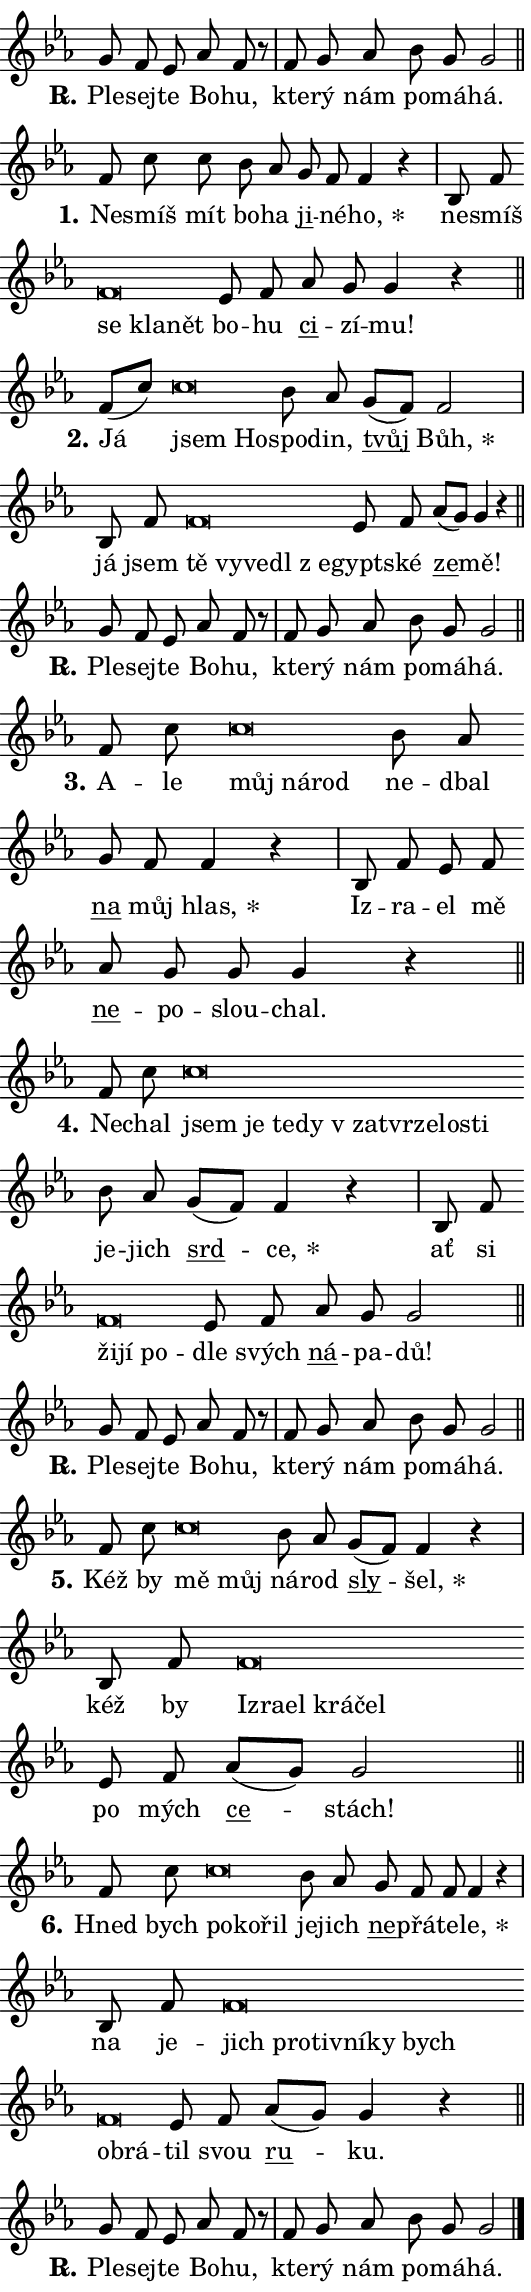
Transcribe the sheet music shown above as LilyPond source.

\version "2.24.0"
\header { tagline = "" }
\paper {
  indent = 0\cm
  top-margin = 0\cm
  right-margin = 0.13\cm % to fit lyric hyphens
  bottom-margin = 0\cm
  left-margin = 0\cm
  paper-width = 9\cm
  page-breaking = #ly:one-page-breaking
  system-system-spacing.basic-distance = #11
  score-system-spacing.basic-distance = #11
  ragged-last = ##f
}


%% Author: Thomas Morley
%% https://lists.gnu.org/archive/html/lilypond-user/2020-05/msg00002.html
#(define (line-position grob)
"Returns position of @var[grob} in current system:
   @code{'start}, if at first time-step
   @code{'end}, if at last time-step
   @code{'middle} otherwise
"
  (let* ((col (ly:item-get-column grob))
         (ln (ly:grob-object col 'left-neighbor))
         (rn (ly:grob-object col 'right-neighbor))
         (col-to-check-left (if (ly:grob? ln) ln col))
         (col-to-check-right (if (ly:grob? rn) rn col))
         (break-dir-left
           (and
             (ly:grob-property col-to-check-left 'non-musical #f)
             (ly:item-break-dir col-to-check-left)))
         (break-dir-right
           (and
             (ly:grob-property col-to-check-right 'non-musical #f)
             (ly:item-break-dir col-to-check-right))))
        (cond ((eqv? 1 break-dir-left) 'start)
              ((eqv? -1 break-dir-right) 'end)
              (else 'middle))))

#(define (tranparent-at-line-position vctor)
  (lambda (grob)
  "Relying on @code{line-position} select the relevant enry from @var{vctor}.
Used to determine transparency,"
    (case (line-position grob)
      ((end) (not (vector-ref vctor 0)))
      ((middle) (not (vector-ref vctor 1)))
      ((start) (not (vector-ref vctor 2))))))

noteHeadBreakVisibility =
#(define-music-function (break-visibility)(vector?)
"Makes @code{NoteHead}s transparent relying on @var{break-visibility}"
#{
  \override NoteHead.transparent =
    #(tranparent-at-line-position break-visibility)
#})

#(define delete-ledgers-for-transparent-note-heads
  (lambda (grob)
    "Reads whether a @code{NoteHead} is transparent.
If so this @code{NoteHead} is removed from @code{'note-heads} from
@var{grob}, which is supposed to be @code{LedgerLineSpanner}.
As a result ledgers are not printed for this @code{NoteHead}"
    (let* ((nhds-array (ly:grob-object grob 'note-heads))
           (nhds-list
             (if (ly:grob-array? nhds-array)
                 (ly:grob-array->list nhds-array)
                 '()))
           ;; Relies on the transparent-property being done before
           ;; Staff.LedgerLineSpanner.after-line-breaking is executed.
           ;; This is fragile ...
           (to-keep
             (remove
               (lambda (nhd)
                 (ly:grob-property nhd 'transparent #f))
               nhds-list)))
      ;; TODO find a better method to iterate over grob-arrays, similiar
      ;; to filter/remove etc for lists
      ;; For now rebuilt from scratch
      (set! (ly:grob-object grob 'note-heads)  '())
      (for-each
        (lambda (nhd)
          (ly:pointer-group-interface::add-grob grob 'note-heads nhd))
        to-keep))))

squashNotes = {
  \override NoteHead.X-extent = #'(-0.2 . 0.2)
  \override NoteHead.Y-extent = #'(-0.75 . 0)
  \override NoteHead.stencil =
    #(lambda (grob)
       (let ((pos (ly:grob-property grob 'staff-position)))
         (begin
           (if (< pos -7) (display "ERROR: Lower brevis then expected\n") (display ""))
           (if (<= pos -6) ly:text-interface::print ly:note-head::print))))
}
unSquashNotes = {
  \revert NoteHead.X-extent
  \revert NoteHead.Y-extent
  \revert NoteHead.stencil
}

hideNotes = \noteHeadBreakVisibility #begin-of-line-visible
unHideNotes = \noteHeadBreakVisibility #all-visible

% work-around for resetting accidentals
% https://lilypond.org/doc/v2.23/Documentation/notation/displaying-rhythms#unmetered-music
cadenzaMeasure = {
  \cadenzaOff
  \partial 1024 s1024
  \cadenzaOn
}

#(define-markup-command (accent layout props text) (markup?)
  "Underline accented syllable"
  (interpret-markup layout props
    #{\markup \override #'(offset . 4.3) \underline { #text }#}))

responsum = \markup \concat {
  "R" \hspace #-1.05 \path #0.1 #'((moveto 0 0.07) (lineto 0.9 0.8)) \hspace #0.05 "."
}

spaceSize = #0.6828661417322834 % exact space size for TeX Gyre Schola

\layout {
  \context {
    \Staff
    \remove "Time_signature_engraver"
    \override LedgerLineSpanner.after-line-breaking = #delete-ledgers-for-transparent-note-heads
  }
  \context {
    \Lyrics {
      \override LyricSpace.minimum-distance = \spaceSize
      \override LyricText.font-name = #"TeX Gyre Schola"
      \override LyricText.font-size = 1
      \override StanzaNumber.font-name = #"TeX Gyre Schola Bold"
      \override StanzaNumber.font-size = 1
    }
  }
  \context {
    \Score 
    \override NoteHead.text =
      #(lambda (grob) 
        (let ((pos (ly:grob-property grob 'staff-position)))
          #{\markup {
            \combine
              \halign #-0.55 \raise #(if (= pos -6) 0 0.5) \override #'(thickness . 2) \draw-line #'(3.2 . 0)
              \musicglyph "noteheads.sM1"
          }#}))
  }
}

% magnetic-lyrics.ily
%
%   written by
%     Jean Abou Samra <jean@abou-samra.fr>
%     Werner Lemberg <wl@gnu.org>
%
%   adapted by
%     Jiri Hon <jiri.hon@gmail.com>
%
% Version 2022-Apr-15

% https://www.mail-archive.com/lilypond-user@gnu.org/msg149350.html

#(define (Left_hyphen_pointer_engraver context)
   "Collect syllable-hyphen-syllable occurrences in lyrics and store
them in properties.  This engraver only looks to the left.  For
example, if the lyrics input is @code{foo -- bar}, it does the
following.

@itemize @bullet
@item
Set the @code{text} property of the @code{LyricHyphen} grob between
@q{foo} and @q{bar} to @code{foo}.

@item
Set the @code{left-hyphen} property of the @code{LyricText} grob with
text @q{foo} to the @code{LyricHyphen} grob between @q{foo} and
@q{bar}.
@end itemize

Use this auxiliary engraver in combination with the
@code{lyric-@/text::@/apply-@/magnetic-@/offset!} hook."
   (let ((hyphen #f)
         (text #f))
     (make-engraver
      (acknowledgers
       ((lyric-syllable-interface engraver grob source-engraver)
        (set! text grob)))
      (end-acknowledgers
       ((lyric-hyphen-interface engraver grob source-engraver)
        ;(when (not (grob::has-interface grob 'lyric-space-interface))
          (set! hyphen grob)));)
      ((stop-translation-timestep engraver)
       (when (and text hyphen)
         (ly:grob-set-object! text 'left-hyphen hyphen))
       (set! text #f)
       (set! hyphen #f)))))

#(define (lyric-text::apply-magnetic-offset! grob)
   "If the space between two syllables is less than the value in
property @code{LyricText@/.details@/.squash-threshold}, move the right
syllable to the left so that it gets concatenated with the left
syllable.

Use this function as a hook for
@code{LyricText@/.after-@/line-@/breaking} if the
@code{Left_@/hyphen_@/pointer_@/engraver} is active."
   (let ((hyphen (ly:grob-object grob 'left-hyphen #f)))
     (when hyphen
       (let ((left-text (ly:spanner-bound hyphen LEFT)))
         (when (grob::has-interface left-text 'lyric-syllable-interface)
           (let* ((common (ly:grob-common-refpoint grob left-text X))
                  (this-x-ext (ly:grob-extent grob common X))
                  (left-x-ext
                   (begin
                     ;; Trigger magnetism for left-text.
                     (ly:grob-property left-text 'after-line-breaking)
                     (ly:grob-extent left-text common X)))
                  ;; `delta` is the gap width between two syllables.
                  (delta (- (interval-start this-x-ext)
                            (interval-end left-x-ext)))
                  (details (ly:grob-property grob 'details))
                  (threshold (assoc-get 'squash-threshold details 0.2)))
             (when (< delta threshold)
               (let* (;; We have to manipulate the input text so that
                      ;; ligatures crossing syllable boundaries are not
                      ;; disabled.  For languages based on the Latin
                      ;; script this is essentially a beautification.
                      ;; However, for non-Western scripts it can be a
                      ;; necessity.
                      (lt (ly:grob-property left-text 'text))
                      (rt (ly:grob-property grob 'text))
                      (is-space (grob::has-interface hyphen 'lyric-space-interface))
                      (space (if is-space " " ""))
                      (extra-delta (if is-space spaceSize 0))
                      ;; Append new syllable.
                      (ltrt-space (if (and (string? lt) (string? rt))
                                (string-append lt space rt)
                                (make-concat-markup (list lt space rt))))
                      ;; Right-align `ltrt` to the right side.
                      (ltrt-space-markup (grob-interpret-markup
                               grob
                               (make-translate-markup
                                (cons (interval-length this-x-ext) 0)
                                (make-right-align-markup ltrt-space)))))
                 (begin
                   ;; Don't print `left-text`.
                   (ly:grob-set-property! left-text 'stencil #f)
                   ;; Set text and stencil (which holds all collected
                   ;; syllables so far) and shift it to the left.
                   (ly:grob-set-property! grob 'text ltrt-space)
                   (ly:grob-set-property! grob 'stencil ltrt-space-markup)
                   (ly:grob-translate-axis! grob (- (- delta extra-delta)) X))))))))))


#(define (lyric-hyphen::displace-bounds-first grob)
   ;; Make very sure this callback isn't triggered too early.
   (let ((left (ly:spanner-bound grob LEFT))
         (right (ly:spanner-bound grob RIGHT)))
     (ly:grob-property left 'after-line-breaking)
     (ly:grob-property right 'after-line-breaking)
     (ly:lyric-hyphen::print grob)))

squashThreshold = #0.4

\layout {
  \context {
    \Lyrics
    \consists #Left_hyphen_pointer_engraver
    \override LyricText.after-line-breaking =
      #lyric-text::apply-magnetic-offset!
    \override LyricHyphen.stencil = #lyric-hyphen::displace-bounds-first
    \override LyricText.details.squash-threshold = \squashThreshold
    \override LyricHyphen.minimum-distance = 0
    \override LyricHyphen.minimum-length = \squashThreshold
  }
}

squashText = \override LyricText.details.squash-threshold = 9999
unSquashText = \override LyricText.details.squash-threshold = \squashThreshold

leftText = \override LyricText.self-alignment-X = #LEFT
unLeftText = \revert LyricText.self-alignment-X

starOffset = #(lambda (grob) 
                (let ((x_offset (ly:self-alignment-interface::aligned-on-x-parent grob)))
                  (if (= x_offset 0) 0 (+ x_offset 1.2))))

star = #(define-music-function (syllable)(string?)
"Append star separator at the end of a syllable"
#{
  \once \override LyricText.X-offset = #starOffset
  \lyricmode { \markup {
    #syllable
    \override #'((font-name . "TeX Gyre Schola Bold")) \hspace #0.2 \lower #0.65 \larger "*"
  } }
#})

starAccent = #(define-music-function (syllable)(string?)
"Append star separator at the end of a syllable and make accent"
#{
  \once \override LyricText.X-offset = #starOffset
  \lyricmode { \markup {
    \accent #syllable
    \override #'((font-name . "TeX Gyre Schola Bold")) \hspace #0.2 \lower #0.65 \larger "*"
  } }
#})

breath = #(define-music-function (syllable)(string?)
"Append breathing indicator at the end of a syllable"
#{
  \lyricmode { \markup { #syllable "+" } }
#})

optionalBreath = #(define-music-function (syllable)(string?)
"Append optional breathing indicator at the end of a syllable"
#{
  \lyricmode { \markup { #syllable "(+)" } }
#})


\score {
    <<
        \new Voice = "melody" { \cadenzaOn \key es \major \relative { g'8 f es as f r \cadenzaMeasure \bar "|" f g as \bar "" bes g g2 \cadenzaMeasure \bar "||" \break } }
        \new Lyrics \lyricsto "melody" { \lyricmode { \set stanza = \responsum
Ple -- sej -- te Bo -- hu, kte -- rý nám po -- má -- há. } }
    >>
    \layout {}
}

\score {
    <<
        \new Voice = "melody" { \cadenzaOn \key es \major \relative { f'8 c' \bar "" c bes8 as \bar "" g f f4 r \cadenzaMeasure \bar "|" bes,8 f' \bar "" \squashNotes f\breve*1/16 \hideNotes \breve*1/16 \breve*1/16 \bar "" \unHideNotes \unSquashNotes es8 f \bar "" as g g4 r \cadenzaMeasure \bar "||" \break } }
        \new Lyrics \lyricsto "melody" { \lyricmode { \set stanza = "1."
Ne -- smíš mít bo -- ha \markup \accent ji -- né -- \star ho, ne -- smíš \leftText se \squashText kla -- nět \unLeftText \unSquashText bo -- hu \markup \accent ci -- zí -- mu! } }
    >>
    \layout {}
}

\score {
    <<
        \new Voice = "melody" { \cadenzaOn \key es \major \relative { f'8[( c')] \bar "" \squashNotes c\breve*1/16 \hideNotes \breve*1/16 \bar "" \unHideNotes \unSquashNotes bes8 as \bar "" g[( f)] f2 \cadenzaMeasure \bar "|" bes,8 f' \bar "" \squashNotes f\breve*1/16 \hideNotes \breve*1/16 \bar "" \breve*1/16 \bar "" \breve*1/16 \breve*1/16 \bar "" \unHideNotes \unSquashNotes es8 f \bar "" as[( g)] g4 r \cadenzaMeasure \bar "||" \break } }
        \new Lyrics \lyricsto "melody" { \lyricmode { \set stanza = "2."
Já \leftText jsem \squashText Ho -- \unLeftText \unSquashText spo -- din, \markup \accent tvůj \star Bůh, já jsem \leftText tě \squashText vy -- ve -- dl "z e" -- \unLeftText \unSquashText gypt -- ské \markup \accent ze -- mě! } }
    >>
    \layout {}
}

\score {
    <<
        \new Voice = "melody" { \cadenzaOn \key es \major \relative { g'8 f es as f r \cadenzaMeasure \bar "|" f g as \bar "" bes g g2 \cadenzaMeasure \bar "||" \break } }
        \new Lyrics \lyricsto "melody" { \lyricmode { \set stanza = \responsum
Ple -- sej -- te Bo -- hu, kte -- rý nám po -- má -- há. } }
    >>
    \layout {}
}

\score {
    <<
        \new Voice = "melody" { \cadenzaOn \key es \major \relative { f'8 c' \bar "" \squashNotes c\breve*1/16 \hideNotes \breve*1/16 \breve*1/16 \bar "" \unHideNotes \unSquashNotes bes8 as \bar "" g f f4 r \cadenzaMeasure \bar "|" bes,8 f'8 es8 f \bar "" as g g g4 r \cadenzaMeasure \bar "||" \break } }
        \new Lyrics \lyricsto "melody" { \lyricmode { \set stanza = "3."
A -- le \leftText můj \squashText ná -- rod \unLeftText \unSquashText ne -- dbal \markup \accent na můj \star hlas, Iz -- ra -- el mě \markup \accent ne -- po -- slou -- chal. } }
    >>
    \layout {}
}

\score {
    <<
        \new Voice = "melody" { \cadenzaOn \key es \major \relative { f'8 c' \bar "" \squashNotes c\breve*1/16 \hideNotes \breve*1/16 \bar "" \breve*1/16 \bar "" \breve*1/16 \bar "" \breve*1/16 \bar "" \breve*1/16 \bar "" \breve*1/16 \bar "" \breve*1/16 \breve*1/16 \bar "" \unHideNotes \unSquashNotes bes8 as \bar "" g[( f)] f4 r \cadenzaMeasure \bar "|" bes,8 f' \bar "" \squashNotes f\breve*1/16 \hideNotes \breve*1/16 \breve*1/16 \bar "" \unHideNotes \unSquashNotes es8 f \bar "" as g g2 \cadenzaMeasure \bar "||" \break } }
        \new Lyrics \lyricsto "melody" { \lyricmode { \set stanza = "4."
Ne -- chal \leftText jsem \squashText je te -- dy "v za" -- tvr -- ze -- lo -- sti \unLeftText \unSquashText je -- jich \markup \accent srd -- \star ce, ať si \leftText ži -- \squashText jí po -- \unLeftText \unSquashText dle svých \markup \accent ná -- pa -- dů! } }
    >>
    \layout {}
}

\score {
    <<
        \new Voice = "melody" { \cadenzaOn \key es \major \relative { g'8 f es as f r \cadenzaMeasure \bar "|" f g as \bar "" bes g g2 \cadenzaMeasure \bar "||" \break } }
        \new Lyrics \lyricsto "melody" { \lyricmode { \set stanza = \responsum
Ple -- sej -- te Bo -- hu, kte -- rý nám po -- má -- há. } }
    >>
    \layout {}
}

\score {
    <<
        \new Voice = "melody" { \cadenzaOn \key es \major \relative { f'8 c' \bar "" \squashNotes c\breve*1/16 \hideNotes \breve*1/16 \bar "" \unHideNotes \unSquashNotes bes8 as \bar "" g[( f)] f4 r \cadenzaMeasure \bar "|" bes,8 f' \bar "" \squashNotes f\breve*1/16 \hideNotes \breve*1/16 \bar "" \breve*1/16 \bar "" \breve*1/16 \breve*1/16 \bar "" \unHideNotes \unSquashNotes es8 f \bar "" as[( g)] g2 \cadenzaMeasure \bar "||" \break } }
        \new Lyrics \lyricsto "melody" { \lyricmode { \set stanza = "5."
Kéž by \leftText mě \squashText můj \unLeftText \unSquashText ná -- rod \markup \accent sly -- \star šel, kéž by \leftText Iz -- \squashText ra -- el krá -- čel \unLeftText \unSquashText po mých \markup \accent ce -- stách! } }
    >>
    \layout {}
}

\score {
    <<
        \new Voice = "melody" { \cadenzaOn \key es \major \relative { f'8 c' \bar "" \squashNotes c\breve*1/16 \hideNotes \breve*1/16 \breve*1/16 \bar "" \unHideNotes \unSquashNotes bes8 as \bar "" g f f f4 r \cadenzaMeasure \bar "|" bes,8 f' \bar "" \squashNotes f\breve*1/16 \hideNotes \breve*1/16 \bar "" \breve*1/16 \bar "" \breve*1/16 \bar "" \breve*1/16 \bar "" \breve*1/16 \bar "" \breve*1/16 \breve*1/16 \bar "" \unHideNotes \unSquashNotes es8 f \bar "" as[( g)] g4 r \cadenzaMeasure \bar "||" \break } }
        \new Lyrics \lyricsto "melody" { \lyricmode { \set stanza = "6."
Hned bych \leftText po -- \squashText ko -- řil \unLeftText \unSquashText je -- jich \markup \accent ne -- přá -- te -- \star le, na je -- \leftText jich \squashText pro -- tiv -- ní -- ky bych ob -- rá -- \unLeftText \unSquashText til svou \markup \accent ru -- ku. } }
    >>
    \layout {}
}

\score {
    <<
        \new Voice = "melody" { \cadenzaOn \key es \major \relative { g'8 f es as f r \cadenzaMeasure \bar "|" f g as \bar "" bes g g2 \cadenzaMeasure \bar "||" \break } \bar "|." }
        \new Lyrics \lyricsto "melody" { \lyricmode { \set stanza = \responsum
Ple -- sej -- te Bo -- hu, kte -- rý nám po -- má -- há. } }
    >>
    \layout {}
}
